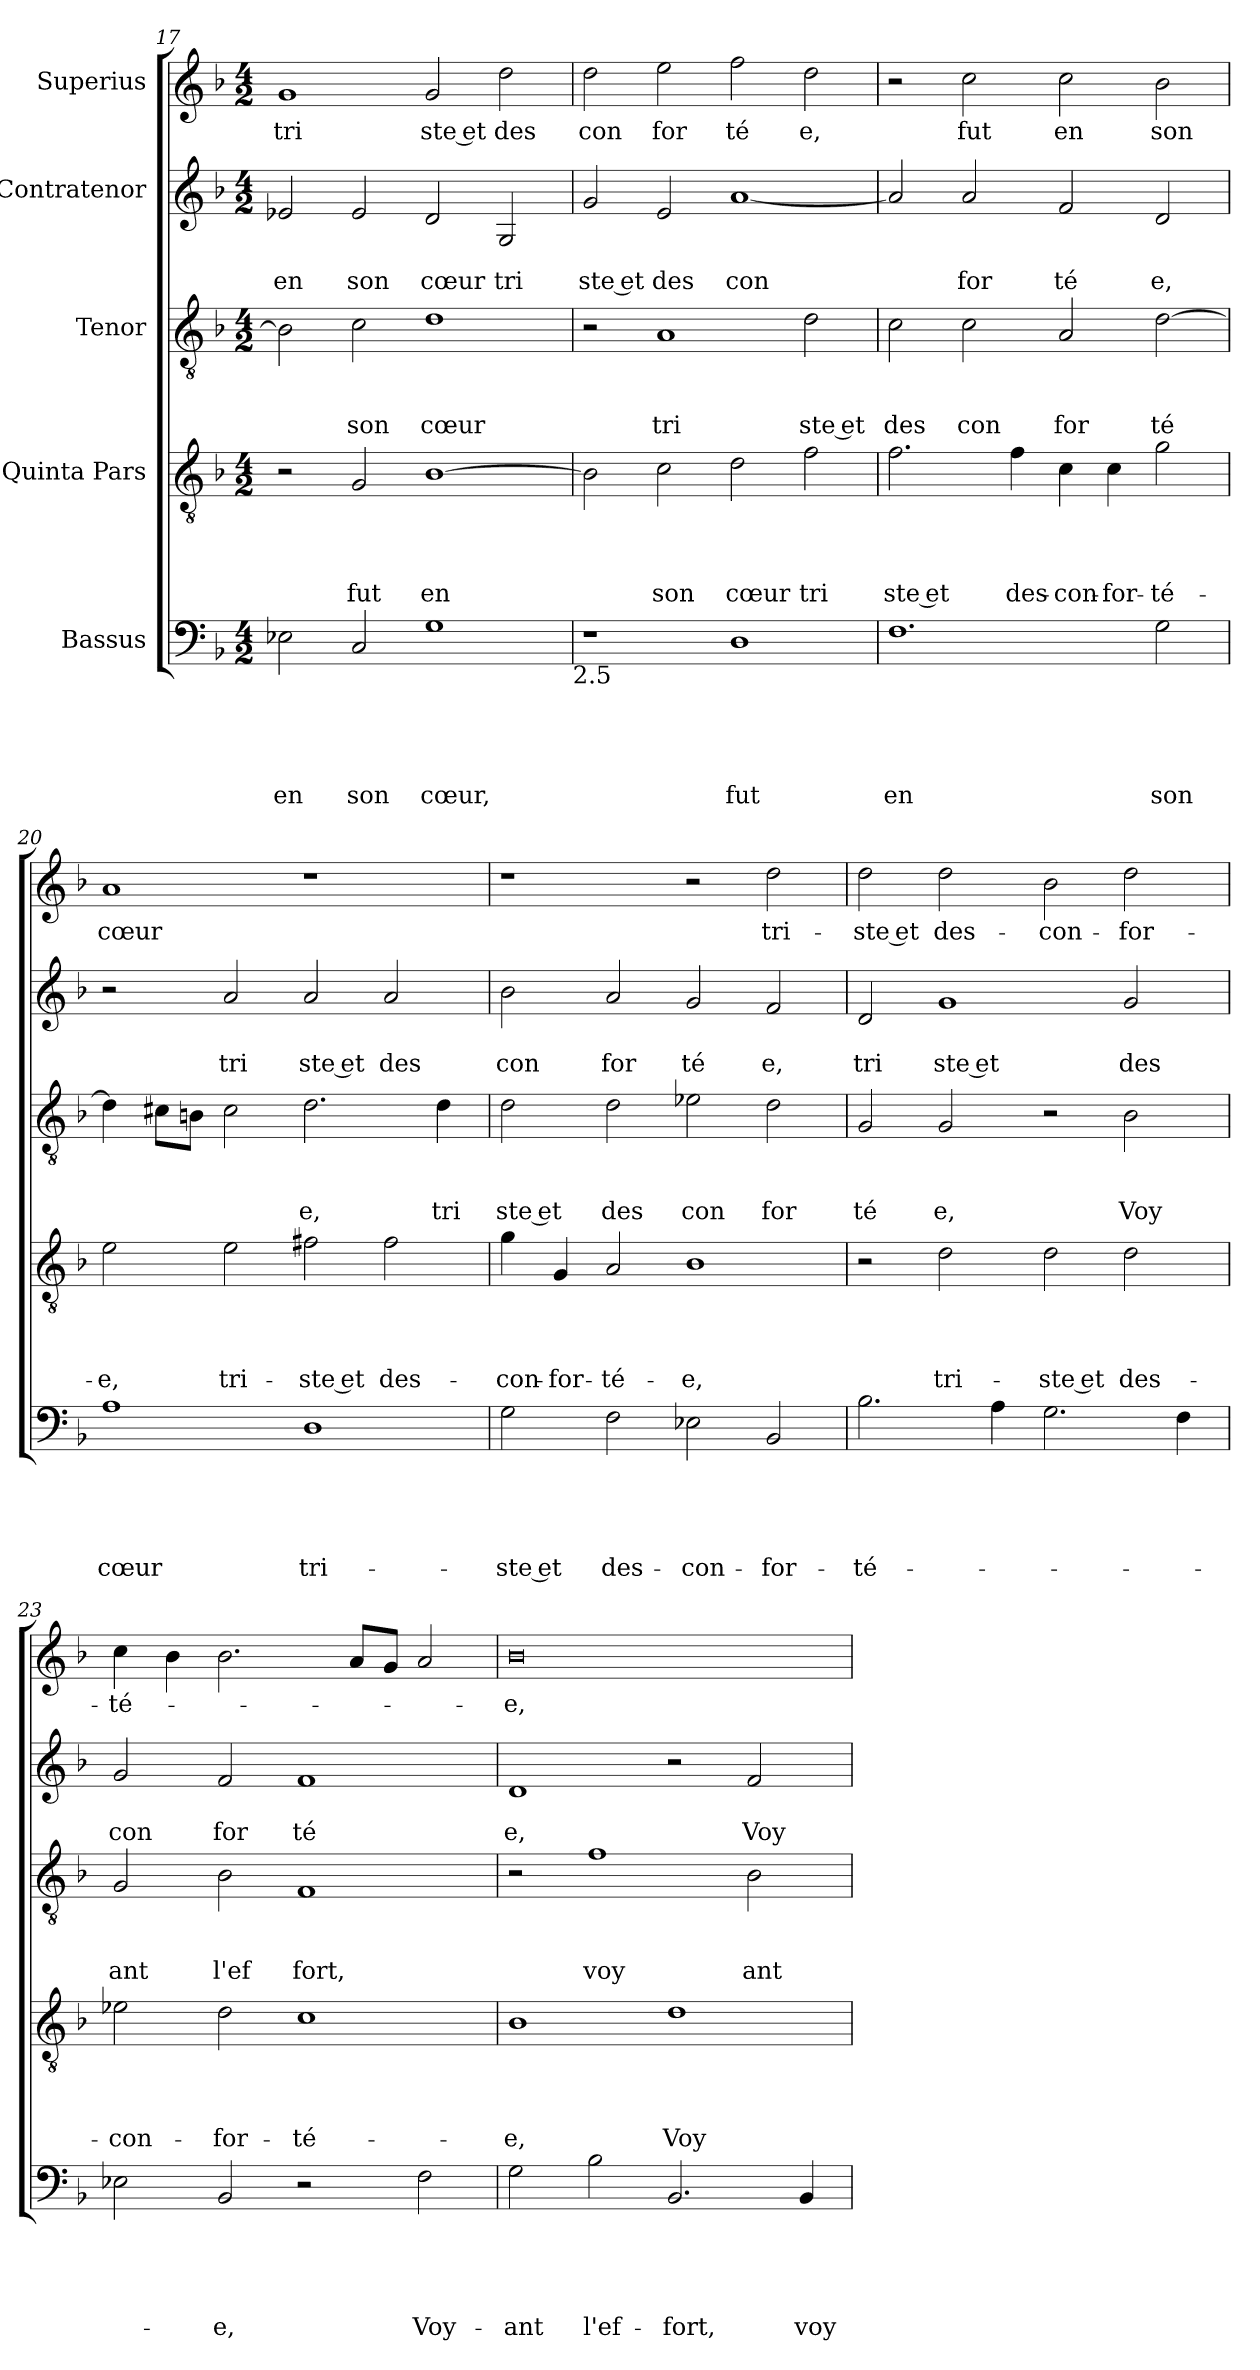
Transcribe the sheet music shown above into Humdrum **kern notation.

**kern	**text	**text	**text	**text	**text	**kern	**text	**text	**text	**text	**kern	**text	**text	**text	**kern	**text	**text	**kern	**text
*part5	*part5	*part5	*part5	*part5	*part5	*part4	*part4	*part4	*part4	*part4	*part3	*part3	*part3	*part3	*part2	*part2	*part2	*part1	*part1
*staff5	*staff5	*staff5	*staff5	*staff5	*staff5	*staff4	*staff4	*staff4	*staff4	*staff4	*staff3	*staff3	*staff3	*staff3	*staff2	*staff2	*staff2	*staff1	*staff1
*I"Bassus	*	*	*	*	*	*I"Quinta Pars	*	*	*	*	*I"Tenor	*	*	*	*I"Contratenor	*	*	*I"Superius	*
*clefF4	*	*	*	*	*	*clefGv2	*	*	*	*	*clefGv2	*	*	*	*clefG2	*	*	*clefG2	*
*k[b-]	*	*	*	*	*	*k[b-]	*	*	*	*	*k[b-]	*	*	*	*k[b-]	*	*	*k[b-]	*
*F:	*	*	*	*	*	*F:	*	*	*	*	*F:	*	*	*	*F:	*	*	*F:	*
*M4/2	*	*	*	*	*	*M4/2	*	*	*	*	*M4/2	*	*	*	*M4/2	*	*	*M4/2	*
=17	=17	=17	=17	=17	=17	=17	=17	=17	=17	=17	=17	=17	=17	=17	=17	=17	=17	=17	=17
!	!	!	!	!	!LO:LY:b	!	!	!	!	!	!	!	!	!	!	!	!LO:LY:b	!	!LO:LY:b
2E-X\	.	.	.	.	en	2r	.	.	.	.	2B-\]	.	.	.	2e-X/	.	en	1g	tri
!	!	!	!	!	!LO:LY:b	!	!	!	!	!LO:LY:b	!	!	!	!LO:LY:b	!	!	!LO:LY:b	!	!
2C/	.	.	.	.	son	2G/	.	.	.	fut	2c\	.	.	son	2e-/	.	son	.	.
!	!	!	!	!	!LO:LY:b	!	!	!	!	!LO:LY:b	!	!	!	!LO:LY:b	!	!	!LO:LY:b	!	!LO:LY:b:rj
1G	.	.	.	.	cœur,	[>1B-	.	.	.	en	1d	.	.	cœur	2d/	.	cœur	2g/	ste et
!	!	!	!	!	!	!	!	!	!	!	!	!	!	!	!	!	!LO:LY:b	!	!LO:LY:b
.	.	.	.	.	.	.	.	.	.	.	.	.	.	.	2G/	.	tri	2dd\	des
!LO:TX:b:t=2.5	!	!	!	!	!	!	!	!	!	!	!	!	!	!	!	!	!	!	!
=18	=18	=18	=18	=18	=18	=18	=18	=18	=18	=18	=18	=18	=18	=18	=18	=18	=18	=18	=18
!	!	!	!	!	!	!	!	!	!	!	!	!	!	!	!	!	!LO:LY:b:rj	!	!LO:LY:b
1r	.	.	.	.	.	2B-\]	.	.	.	.	2r	.	.	.	2g/	.	ste et	2dd\	con
!	!	!	!	!	!	!	!	!	!	!LO:LY:b	!	!	!	!LO:LY:b	!	!	!LO:LY:b	!	!LO:LY:b
.	.	.	.	.	.	2c\	.	.	.	son	1A	.	.	tri	2e/	.	des	2ee\	for
!	!	!	!	!	!LO:LY:b	!	!	!	!	!LO:LY:b	!	!	!	!	!	!	!LO:LY:b	!	!LO:LY:b
1D	.	.	.	.	fut	2d\	.	.	.	cœur	.	.	.	.	[>1a	.	con	2ff\	té
!	!	!	!	!	!	!	!	!	!	!LO:LY:b	!	!	!	!LO:LY:b:rj	!	!	!	!	!LO:LY:b
.	.	.	.	.	.	2f\	.	.	.	tri	2d\	.	.	ste et	.	.	.	2dd\	e,
!!LO:LB:g=z
=19	=19	=19	=19	=19	=19	=19	=19	=19	=19	=19	=19	=19	=19	=19	=19	=19	=19	=19	=19
!	!	!	!	!	!LO:LY:b	!	!	!	!	!LO:LY:b:rj	!	!	!	!LO:LY:b	!	!	!	!	!
1.F	.	.	.	.	en	2.f\	.	.	.	ste et	2c\	.	.	des	2a/]	.	.	2r	.
!	!	!	!	!	!	!	!	!	!	!	!	!	!	!LO:LY:b	!	!	!LO:LY:b	!	!LO:LY:b
.	.	.	.	.	.	.	.	.	.	.	2c\	.	.	con	2a/	.	for	2cc\	fut
!	!	!	!	!	!	!	!	!	!	!LO:LY:b	!	!	!	!	!	!	!	!	!
.	.	.	.	.	.	4f\	.	.	.	des-	.	.	.	.	.	.	.	.	.
!	!	!	!	!	!	!	!	!	!	!LO:LY:b	!	!	!	!LO:LY:b	!	!	!LO:LY:b	!	!LO:LY:b
.	.	.	.	.	.	4c\	.	.	.	-con-	2A/	.	.	for	2f/	.	té	2cc\	en
!	!	!	!	!	!	!	!	!	!	!LO:LY:b	!	!	!	!	!	!	!	!	!
.	.	.	.	.	.	4c\	.	.	.	-for-	.	.	.	.	.	.	.	.	.
!	!	!	!	!	!LO:LY:b	!	!	!	!	!LO:LY:b	!	!	!	!LO:LY:b	!	!	!LO:LY:b	!	!LO:LY:b
2G\	.	.	.	.	son	2g\	.	.	.	-té-	[>2d\	.	.	té	2d/	.	e,	2b-\	son
=20	=20	=20	=20	=20	=20	=20	=20	=20	=20	=20	=20	=20	=20	=20	=20	=20	=20	=20	=20
!	!	!	!	!	!LO:LY:b	!	!	!	!	!LO:LY:b	!	!	!	!	!	!	!	!	!LO:LY:b
1A	.	.	.	.	cœur	2e\	.	.	.	-e,	4d\]	.	.	.	2r	.	.	1a	cœur
.	.	.	.	.	.	.	.	.	.	.	8c#\L	.	.	.	.	.	.	.	.
.	.	.	.	.	.	.	.	.	.	.	8B\J	.	.	.	.	.	.	.	.
!	!	!	!	!	!	!	!	!	!	!LO:LY:b	!	!	!	!	!	!	!LO:LY:b	!	!
.	.	.	.	.	.	2e\	.	.	.	tri-	2c#\	.	.	.	2a/	.	tri	.	.
!	!	!	!	!	!LO:LY:b	!	!	!	!	!LO:LY:b:rj	!	!	!	!LO:LY:b	!	!	!LO:LY:b:rj	!	!
1D	.	.	.	.	tri-	2f#X\	.	.	.	-ste et	2.d\	.	.	e,	2a/	.	ste et	1r	.
!	!	!	!	!	!	!	!	!	!	!LO:LY:b	!	!	!	!	!	!	!LO:LY:b	!	!
.	.	.	.	.	.	2f#\	.	.	.	des-	.	.	.	.	2a/	.	des	.	.
!	!	!	!	!	!	!	!	!	!	!	!	!	!	!LO:LY:b	!	!	!	!	!
.	.	.	.	.	.	.	.	.	.	.	4d\	.	.	tri	.	.	.	.	.
=21	=21	=21	=21	=21	=21	=21	=21	=21	=21	=21	=21	=21	=21	=21	=21	=21	=21	=21	=21
!	!	!	!	!	!LO:LY:b:rj	!	!	!	!	!LO:LY:b	!	!	!	!LO:LY:b:rj	!	!	!LO:LY:b	!	!
2G\	.	.	.	.	-ste et	4g\	.	.	.	-con-	2d\	.	.	ste et	2b-\	.	con	1r	.
!	!	!	!	!	!	!	!	!	!	!LO:LY:b	!	!	!	!	!	!	!	!	!
.	.	.	.	.	.	4G/	.	.	.	-for-	.	.	.	.	.	.	.	.	.
!	!	!	!	!	!LO:LY:b	!	!	!	!	!LO:LY:b	!	!	!	!LO:LY:b	!	!	!LO:LY:b	!	!
2F\	.	.	.	.	des-	2A/	.	.	.	-té-	2d\	.	.	des	2a/	.	for	.	.
!	!	!	!	!	!LO:LY:b	!	!	!	!	!LO:LY:b	!	!	!	!LO:LY:b	!	!	!LO:LY:b	!	!
2E-X\	.	.	.	.	-con-	1B-	.	.	.	-e,	2e-\	.	.	con	2g/	.	té	2r	.
!	!	!	!	!	!LO:LY:b	!	!	!	!	!	!	!	!	!LO:LY:b	!	!	!LO:LY:b	!	!LO:LY:b
2BB-/	.	.	.	.	-for-	.	.	.	.	.	2d\	.	.	for	2f/	.	e,	2dd\	tri-
=22	=22	=22	=22	=22	=22	=22	=22	=22	=22	=22	=22	=22	=22	=22	=22	=22	=22	=22	=22
!	!	!	!	!	!LO:LY:b	!	!	!	!	!	!	!	!	!LO:LY:b	!	!	!LO:LY:b	!	!LO:LY:b:rj
2.B-\	.	.	.	.	-té-	2r	.	.	.	.	2G/	.	.	té	2d/	.	tri	2dd\	-ste et
!	!	!	!	!	!	!	!	!	!	!LO:LY:b	!	!	!	!LO:LY:b	!	!	!LO:LY:b:rj	!	!LO:LY:b
.	.	.	.	.	.	2d\	.	.	.	tri-	2G/	.	.	e,	1g	.	ste et	2dd\	des-
4A\	.	.	.	.	.	.	.	.	.	.	.	.	.	.	.	.	.	.	.
!	!	!	!	!	!	!	!	!	!	!LO:LY:b:rj	!	!	!	!	!	!	!	!	!LO:LY:b
2.G\	.	.	.	.	.	2d\	.	.	.	-ste et	2r	.	.	.	.	.	.	2b-\	-con-
!	!	!	!	!	!	!	!	!	!	!LO:LY:b	!	!	!	!LO:LY:b	!	!	!LO:LY:b	!	!LO:LY:b
.	.	.	.	.	.	2d\	.	.	.	des-	2B-\	.	.	Voy	2g/	.	des	2dd\	-for-
4F\	.	.	.	.	.	.	.	.	.	.	.	.	.	.	.	.	.	.	.
=23	=23	=23	=23	=23	=23	=23	=23	=23	=23	=23	=23	=23	=23	=23	=23	=23	=23	=23	=23
!	!	!	!	!	!	!	!	!	!	!LO:LY:b	!	!	!	!LO:LY:b	!	!	!LO:LY:b	!	!LO:LY:b
2E-X\	.	.	.	.	.	2e-\	.	.	.	-con-	2G/	.	.	ant	2g/	.	con	4cc\	-té-
.	.	.	.	.	.	.	.	.	.	.	.	.	.	.	.	.	.	4b-\	.
!	!	!	!	!	!LO:LY:b	!	!	!	!	!LO:LY:b	!	!	!	!LO:LY:b	!	!	!LO:LY:b	!	!
2BB-/	.	.	.	.	-e,	2d\	.	.	.	-for-	2B-\	.	.	l'ef	2f/	.	for	2.b-\	.
!	!	!	!	!	!	!	!	!	!	!LO:LY:b	!	!	!	!LO:LY:b	!	!	!LO:LY:b	!	!
2r	.	.	.	.	.	1c	.	.	.	-té-	1F	.	.	fort,	1f	.	té	.	.
.	.	.	.	.	.	.	.	.	.	.	.	.	.	.	.	.	.	8a/L	.
.	.	.	.	.	.	.	.	.	.	.	.	.	.	.	.	.	.	8g/J	.
!	!	!	!	!	!LO:LY:b	!	!	!	!	!	!	!	!	!	!	!	!	!	!
2F\	.	.	.	.	Voy-	.	.	.	.	.	.	.	.	.	.	.	.	2a/	.
=24	=24	=24	=24	=24	=24	=24	=24	=24	=24	=24	=24	=24	=24	=24	=24	=24	=24	=24	=24
!	!	!	!	!	!LO:LY:b	!	!	!	!	!LO:LY:b	!	!	!	!	!	!	!LO:LY:b	!	!LO:LY:b
2G\	.	.	.	.	-ant	1B-	.	.	.	-e,	2r	.	.	.	1d	.	e,	0b-	-e,
!	!	!	!	!	!LO:LY:b	!	!	!	!	!	!	!	!	!LO:LY:b	!	!	!	!	!
2B-\	.	.	.	.	l'ef-	.	.	.	.	.	1f	.	.	voy	.	.	.	.	.
!	!	!	!	!	!LO:LY:b	!	!	!	!	!LO:LY:b	!	!	!	!	!	!	!	!	!
2.BB-/	.	.	.	.	-fort,	1d	.	.	.	Voy-	.	.	.	.	2r	.	.	.	.
!	!	!	!	!	!	!	!	!	!	!	!	!	!	!LO:LY:b	!	!	!LO:LY:b	!	!
.	.	.	.	.	.	.	.	.	.	.	2B-\	.	.	ant	2f/	.	Voy	.	.
!	!	!	!	!	!LO:LY:b	!	!	!	!	!	!	!	!	!	!	!	!	!	!
4BB-/	.	.	.	.	voy-	.	.	.	.	.	.	.	.	.	.	.	.	.	.
=	=	=	=	=	=	=	=	=	=	=	=	=	=	=	=	=	=	=	=
*-	*-	*-	*-	*-	*-	*-	*-	*-	*-	*-	*-	*-	*-	*-	*-	*-	*-	*-	*-
